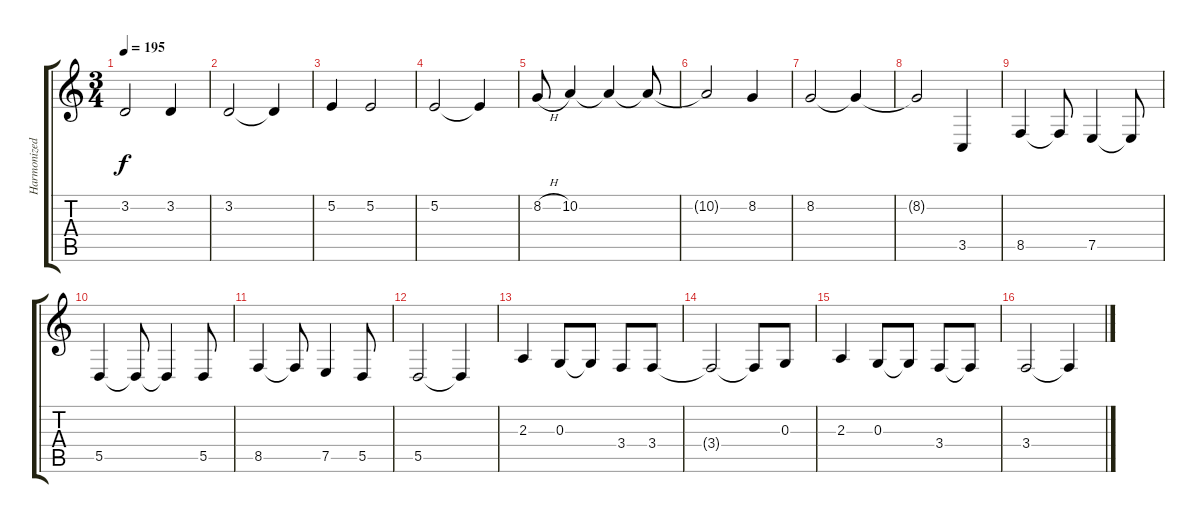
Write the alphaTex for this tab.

\track ("Harmonized Voice" "Harmonized") {instrument lead2sawtooth}
\staff {score tabs}
\tuning (E4 B3 G3 D3 A2 E2) {hide}
\ts (3 4)
\tempo 195
\clef g2
\ks c
3.2{t}.2{dy f} 3.2.4{volume 10} |
3.2.2 3.2{t}.4 |
5.2.4 5.2.2 |
5.2.2 5.2{t}.4 |
8.2{h}.8 10.2.4 10.2{t}.4 10.2{t}.8 |
10.2{t}.2 8.2.4 |
8.2.2 8.2{t}.4 |
8.2{t}.2 3.5.4 |
8.5.4 8.5{t}.8 7.5.4 7.5{t}.8 |
5.5.4 5.5{t}.8 5.5{t}.4 5.5.8 |
8.5.4 8.5{t}.8 7.5.4 5.5.8 |
5.5.2 5.5{t}.4 |
2.3.4 0.3.8 0.3{t}.8 3.4.8 3.4.8 |
3.4{t}.2 3.4{t}.8 0.3.8 |
2.3.4 0.3.8 0.3{t}.8 3.4.8 3.4{t}.8 |
3.4.2 3.4{t}.4
